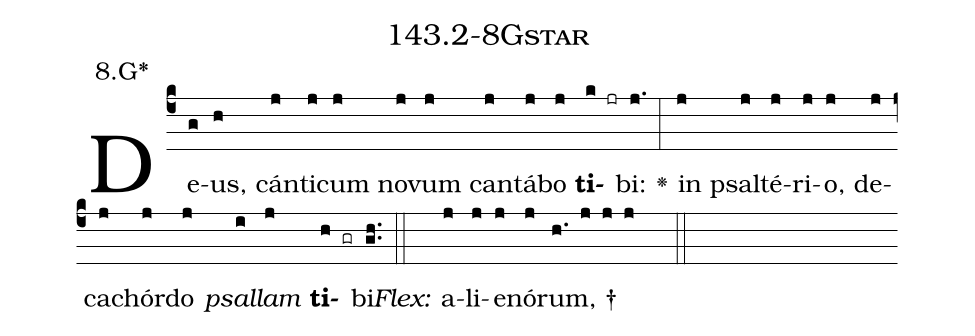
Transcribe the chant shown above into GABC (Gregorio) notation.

name: 143.2-8Gstar;
annotation: 8.G*;
%%
(c4)De(g)us,(h) cán(j)ti(j)cum(j) no(j)vum(j) can(j)tá(j)bo(j) <b>ti</b>(k jr)bi:(j.) <v>\greheightstar</v>(:) in(j) psal(j)té(j)ri(j)o,(j) de(j)ca(j)chór(j)do(j) <i>psal</i>(i)<i>lam</i>(j) <b>ti</b>(h gr)bi.(gh..) (::)
<i>Flex:</i>()  a(j)li(j)e(j)nó(j)rum, †(h. j j j  ::)

%E(j) u(j) o(i) u(j) a(h) e.(gh..) (::)
